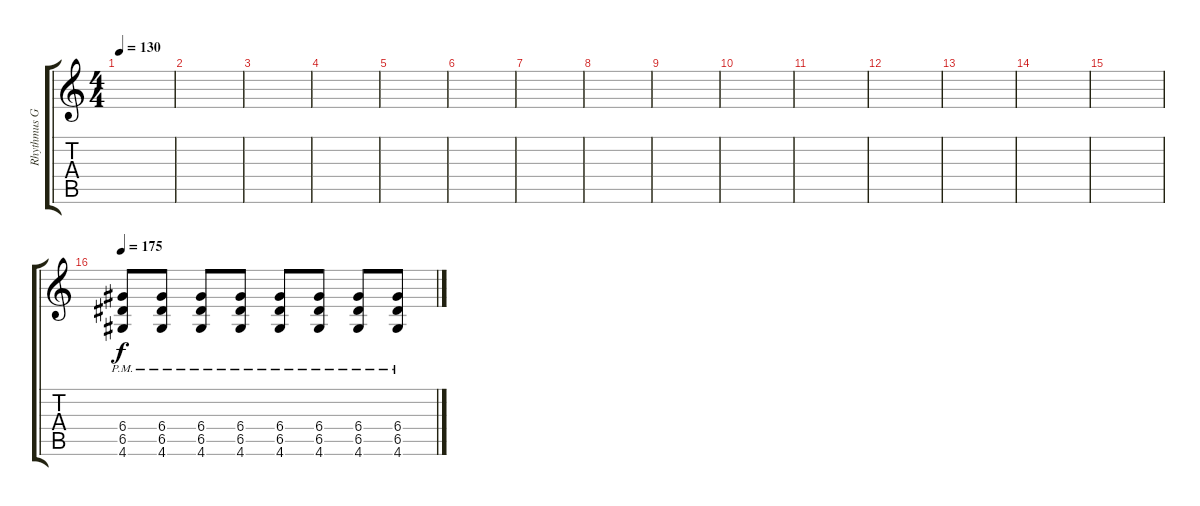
\track ("Rhythmus Gitarre" "Rhythmus G") {instrument distortionguitar}
\staff {score tabs}
\tuning (E4 B3 G3 D3 A2 E2) {hide}
\ts (4 4)
\tempo 130
\clef g2
\ks c
|
|
|
|
|
|
|
|
|
|
|
|
|
|
|
\tempo 175
(6.4{pm} 6.5{pm} 4.6{pm}).8 (6.4{pm} 6.5{pm} 4.6{pm}).8 (6.4{pm} 6.5{pm} 4.6{pm}).8 (6.4{pm} 6.5{pm} 4.6{pm}).8 (6.4{pm} 6.5{pm} 4.6{pm}).8 (6.4{pm} 6.5{pm} 4.6{pm}).8 (6.4{pm} 6.5{pm} 4.6{pm}).8 (6.4{pm} 6.5{pm} 4.6{pm}).8
